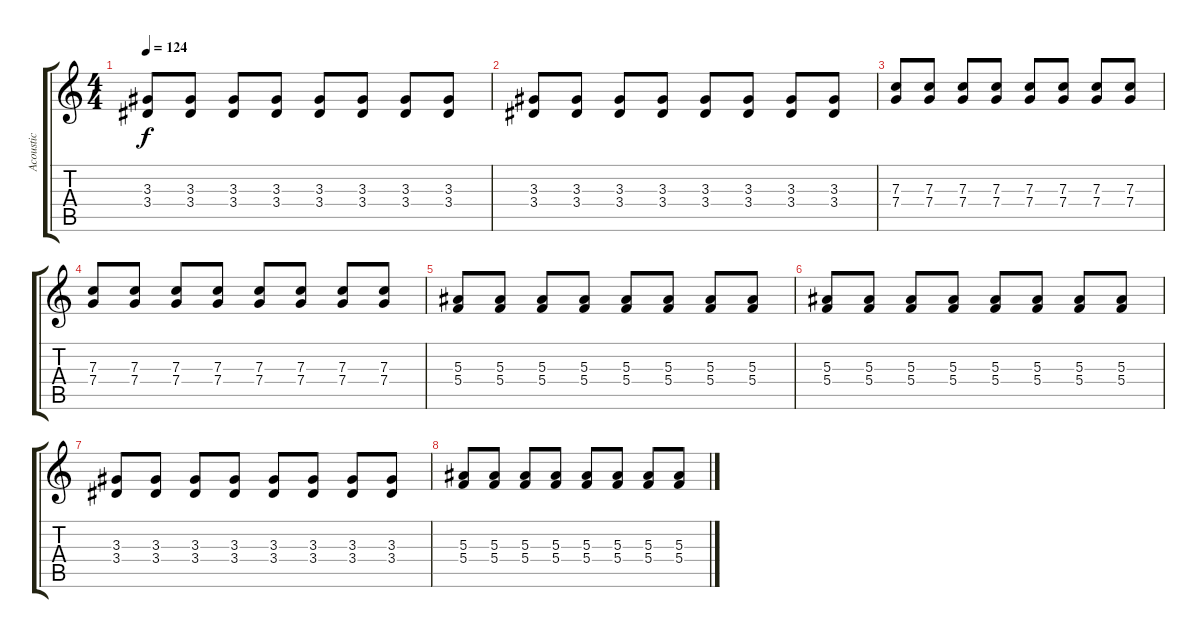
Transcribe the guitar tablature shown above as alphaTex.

\track ("Acoustic" "Acoustic") {instrument acousticguitarsteel}
\staff {score tabs}
\tuning (D4 A3 F3 C3 G2 C2) {hide}
\ts (4 4)
\tempo 124
\clef g2
\ks c
(3.3 3.4).8{dy f} (3.3 3.4).8 (3.3 3.4).8 (3.3 3.4).8 (3.3 3.4).8 (3.3 3.4).8 (3.3 3.4).8 (3.3 3.4).8 |
(3.3 3.4).8 (3.3 3.4).8 (3.3 3.4).8 (3.3 3.4).8 (3.3 3.4).8 (3.3 3.4).8 (3.3 3.4).8 (3.3 3.4).8 |
(7.3 7.4).8 (7.3 7.4).8 (7.3 7.4).8 (7.3 7.4).8 (7.3 7.4).8 (7.3 7.4).8 (7.3 7.4).8 (7.3 7.4).8 |
(7.3 7.4).8 (7.3 7.4).8 (7.3 7.4).8 (7.3 7.4).8 (7.3 7.4).8 (7.3 7.4).8 (7.3 7.4).8 (7.3 7.4).8 |
(5.3 5.4).8 (5.3 5.4).8 (5.3 5.4).8 (5.3 5.4).8 (5.3 5.4).8 (5.3 5.4).8 (5.3 5.4).8 (5.3 5.4).8 |
(5.3 5.4).8 (5.3 5.4).8 (5.3 5.4).8 (5.3 5.4).8 (5.3 5.4).8 (5.3 5.4).8 (5.3 5.4).8 (5.3 5.4).8 |
(3.3 3.4).8 (3.3 3.4).8 (3.3 3.4).8 (3.3 3.4).8 (3.3 3.4).8 (3.3 3.4).8 (3.3 3.4).8 (3.3 3.4).8 |
(5.3 5.4).8 (5.3 5.4).8 (5.3 5.4).8 (5.3 5.4).8 (5.3 5.4).8 (5.3 5.4).8 (5.3 5.4).8 (5.3 5.4).8
